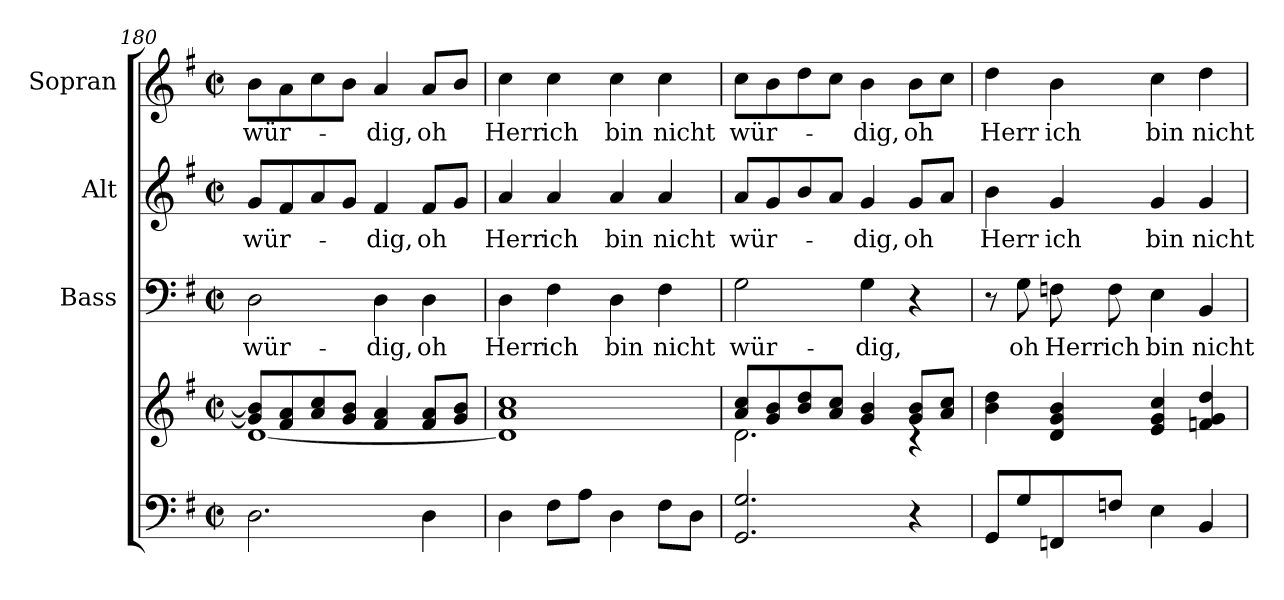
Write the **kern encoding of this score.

**kern	**kern	**kern	**text	**kern	**text	**kern	**text
*part4	*part4	*part3	*part3	*part2	*part2	*part1	*part1
*staff5	*staff4	*staff3	*staff3	*staff2	*staff2	*staff1	*staff1
*	*	*I"Bass	*	*I"Alt	*	*I"Sopran	*
*	*	*I'B.	*	*I'A.	*	*I'S.	*
*clefF4	*clefG2	*clefF4	*	*clefG2	*	*clefG2	*
*k[f#]	*k[f#]	*k[f#]	*	*k[f#]	*	*k[f#]	*
*G:	*G:	*G:	*	*G:	*	*G:	*
*M2/2	*M2/2	*M2/2	*	*M2/2	*	*M2/2	*
*met(c|)	*met(c|)	*met(c|)	*	*met(c|)	*	*met(c|)	*
=180	=180	=180	=180	=180	=180	=180	=180
*	*^	*	*	*	*	*	*
!	!	!	!	!LO:LY:b	!	!LO:LY:b	!	!LO:LY:b
2.D\	8g/] 8b/]L	[<1d	2D\	wür-	8g/L	wür-	8b\L	wür-
.	8f#/ 8a/	.	.	.	8f#/	.	8a\	.
.	8a/ 8cc/	.	.	.	8a/	.	8cc\	.
.	8g/ 8b/J	.	.	.	8g/J	.	8b\J	.
!	!	!	!	!LO:LY:b	!	!LO:LY:b	!	!LO:LY:b
.	4f#/ 4a/	.	4D\	-dig,	4f#/	-dig,	4a/	-dig,
!	!	!	!	!LO:LY:b	!	!LO:LY:b	!	!LO:LY:b
4D\	8f#/ 8a/L	.	4D\	oh	8f#/L	oh	8a/L	oh
.	8g/ 8b/J	.	.	.	8g/J	.	8b/J	.
=181	=181	=181	=181	=181	=181	=181	=181	=181
!	!	!	!	!LO:LY:b	!	!LO:LY:b	!	!LO:LY:b
4D\	1a 1cc	1d]	4D\	Herr	4a/	Herr	4cc\	Herr
!	!	!	!	!LO:LY:b	!	!LO:LY:b	!	!LO:LY:b
8F#\L	.	.	4F#\	ich	4a/	ich	4cc\	ich
8A\J	.	.	.	.	.	.	.	.
!	!	!	!	!LO:LY:b	!	!LO:LY:b	!	!LO:LY:b
4D\	.	.	4D\	bin	4a/	bin	4cc\	bin
!	!	!	!	!LO:LY:b	!	!LO:LY:b	!	!LO:LY:b
8F#\L	.	.	4F#\	nicht	4a/	nicht	4cc\	nicht
8D\J	.	.	.	.	.	.	.	.
=182	=182	=182	=182	=182	=182	=182	=182	=182
!	!	!	!	!LO:LY:b	!	!LO:LY:b	!	!LO:LY:b
2.GG/ 2.G/	8a/ 8cc/L	2.d\	2G\	wür-	8a/L	wür-	8cc\L	wür-
.	8g/ 8b/	.	.	.	8g/	.	8b\	.
.	8b/ 8dd/	.	.	.	8b/	.	8dd\	.
.	8a/ 8cc/J	.	.	.	8a/J	.	8cc\J	.
!	!	!	!	!LO:LY:b	!	!LO:LY:b	!	!LO:LY:b
.	4g/ 4b/	.	4G\	-dig,	4g/	-dig,	4b\	-dig,
!	!	!	!	!	!	!LO:LY:b	!	!LO:LY:b
4r	8g/ 8b/L	4rB	4r	.	8g/L	oh	8b\L	oh
.	8a/ 8cc/J	.	.	.	8a/J	.	8cc\J	.
*	*v	*v	*	*	*	*	*	*
!!LO:PB:g=z
=183	=183	=183	=183	=183	=183	=183	=183
!	!	!	!	!	!LO:LY:b	!	!LO:LY:b
8GG/L	4b\ 4dd\	8r	.	4b\	Herr	4dd\	Herr
!	!	!	!LO:LY:b	!	!	!	!
8G/	.	8G\	oh	.	.	.	.
!	!	!	!LO:LY:b	!	!LO:LY:b	!	!LO:LY:b
8FFn/	4d/ 4g/ 4b/	8Fn\	Herr	4g/	ich	4b\	ich
!	!	!	!LO:LY:b	!	!	!	!
8Fn/J	.	8F\	ich	.	.	.	.
!	!	!	!LO:LY:b	!	!LO:LY:b	!	!LO:LY:b
4E\	4e/ 4g/ 4cc/	4E\	bin	4g/	bin	4cc\	bin
!	!	!	!LO:LY:b	!	!LO:LY:b	!	!LO:LY:b
4BB/	4fn/ 4g/ 4dd/	4BB/	nicht	4g/	nicht	4dd\	nicht
=	=	=	=	=	=	=	=
*-	*-	*-	*-	*-	*-	*-	*-
